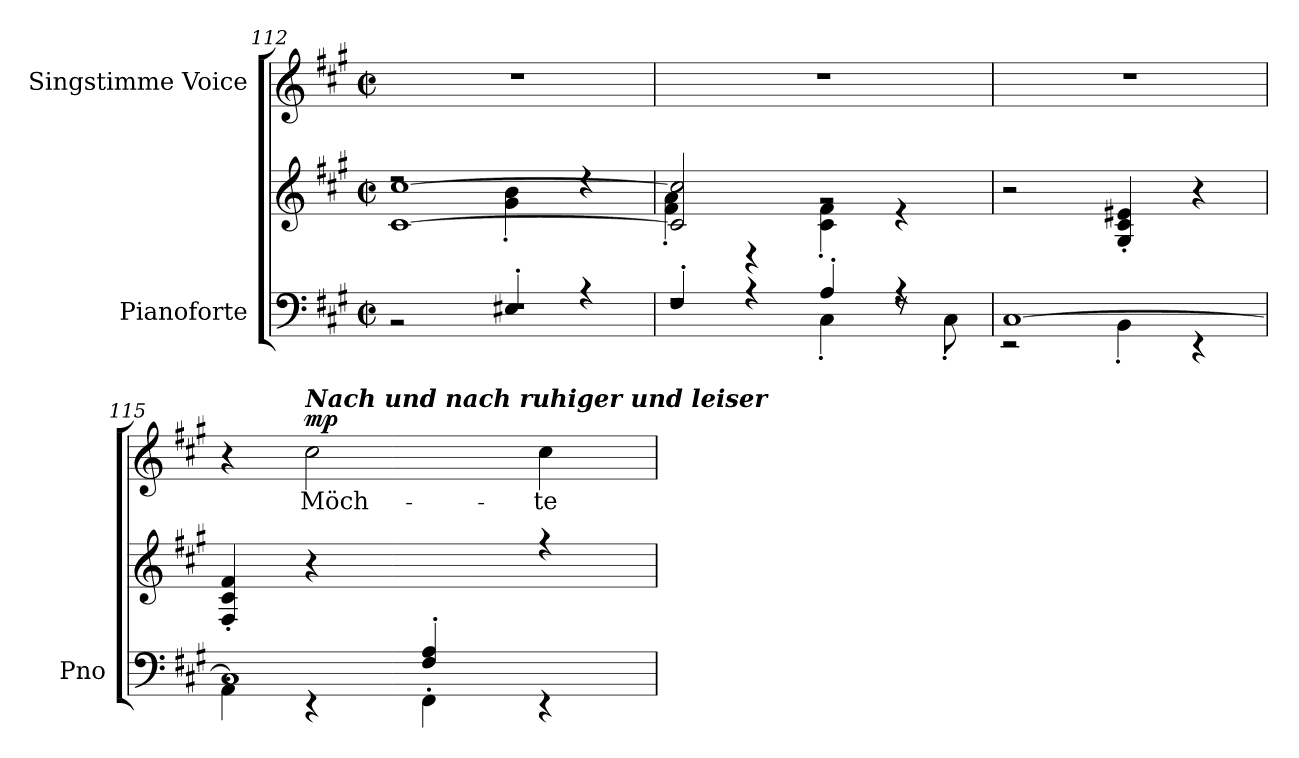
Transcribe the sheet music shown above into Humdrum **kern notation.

**kern	**kern	**kern	**text	**dynam
*part2	*part2	*part1	*part1	*part1
*staff3	*staff2	*staff1	*staff1	*staff1
*I"Pianoforte	*	*I"Singstimme Voice	*	*
*I'Pno	*	*	*	*
!!LO:LB:g=z
*clefF4	*clefG2	*clefG2	*	*
*k[f#c#g#]	*k[f#c#g#]	*k[f#c#g#]	*	*
*M2/2	*M2/2	*M2/2	*	*
*met(c|)	*met(c|)	*met(c|)	*	*
=112	=112	=112	=112	=112
*^	*^	*	*	*
2rBB	1rF	[1c# [1cc#	2rdd	1r	.	.
4E#X'/	.	.	4g#\' 4b\'	.	.	.
4r	.	.	4rdd	.	.	.
=113	=113	=113	=113	=113	=113	=113
4F#'/	2rF	2c#/] 2cc#/]	4f#\' 4a\'	1r	.	.
4r	.	.	4r	.	.	.
4A'/	4C#'\	2rg	4c#\' 4f#\'	.	.	.
4r	8rF	.	4r	.	.	.
.	8C#'\	.	.	.	.	.
*	*	*v	*v	*	*	*
=114	=114	=114	=114	=114	=114
[1C#	2r	2r	1r	.	.
.	4BB'\	(>4G#/' 4c#/' 4e#X/'	.	.	.
.	4r	4r	.	.	.
=115	=115	=115	=115	=115	=115
*	*^	*	*	*	*
2ryy	1C#]	4AA'\	4F#/' 4c#/' 4f#/'	4r	.	.
!	!	!	!	!LO:TX:a:Bi:t=Nach und nach ruhiger und leiser	!	!
!	!	!	!	!	!LO:LY:b	!LO:DY:a
.	.	4r	4r	2cc#\	Möch-	mp
4F#/' 4A/')	.	4FF#'\	4ryy	.	.	.
!	!	!	!	!	!LO:LY:b	!
4ryy	.	4r	4rff	4cc#\	-te	.
*v	*v	*v	*	*	*	*
=	=	=	=	=
*-	*-	*-	*-	*-
